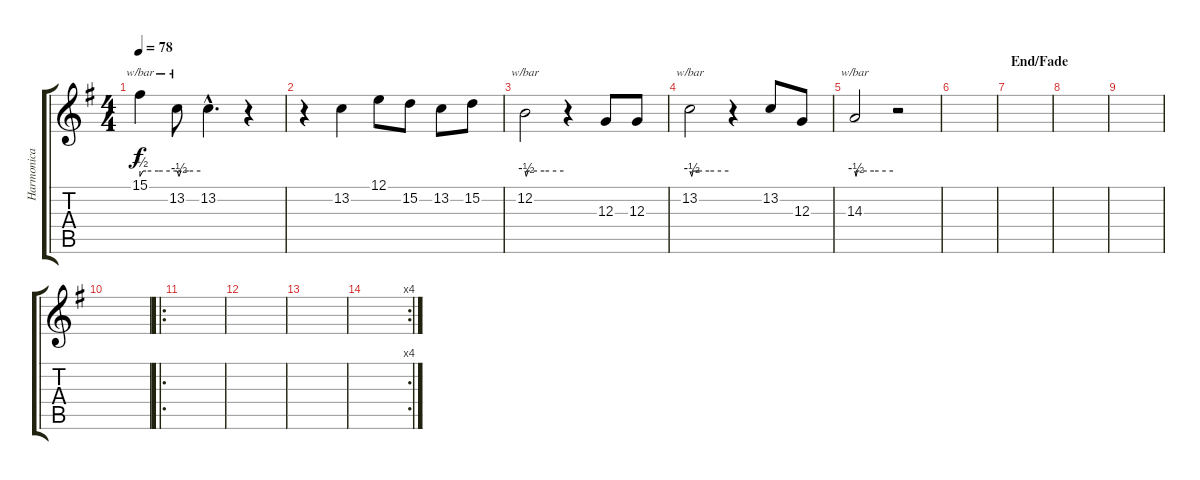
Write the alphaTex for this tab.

\track ("Harmonica" "Harmonica") {instrument harmonica}
\staff {score tabs}
\tuning (E4 B3 G3 D3 A2 E2) {hide}
\ts (4 4)
\tempo 78
\clef g2
\ks g
15.1.4{tbe (custom default 0 -2 5 0 10 0 30 0 60 0) dy f} 13.2.8{tbe (custom default 0 0 5 -2 10 0 30 0 60 0)} 13.2{hac}.4{d} r.4 |
r.4 13.2.4 12.1.8 15.2.8 13.2.8 15.2.8 |
12.2.2{tbe (custom default 0 0 2 -2 5 0 30 0 60 0)} r.4 12.3.8 12.3.8 |
13.2.2{tbe (custom default 0 0 3 -2 5 0 14 0 30 0 60 0)} r.4 13.2.8 12.3.8 |
14.3.2{tbe (custom default 0 0 2 -2 4 0 30 0 60 0)} r.2 |
|
\section ("" "End/Fade")
|
|
|
|
\ro
|
|
|
\rc 4
